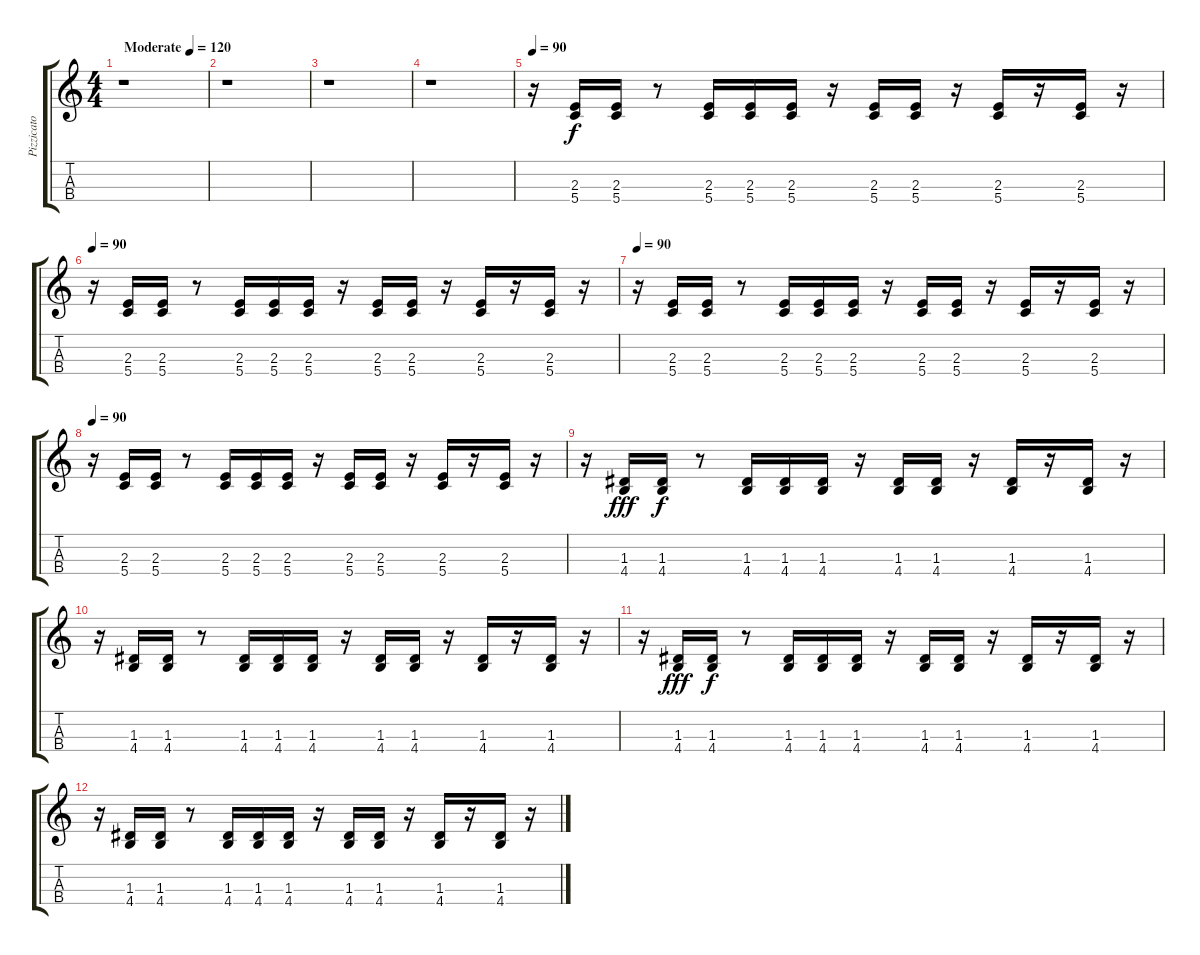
\track ("Pizzicato I" "Pizzicato ") {instrument pizzicatostrings}
\staff {score tabs}
\tuning (E5 A4 D4 G3) {hide}
\ts (4 4)
\tempo (120 "Moderate")
\clef g2
\ks c
r.1{dy f instrument pizzicatostrings} |
r.1 |
r.1 |
r.1 |
\tempo 90
r.16 (2.3 5.4).16{beam merge} (2.3 5.4).16 r.8 (2.3 5.4).16 (2.3 5.4).16 (2.3 5.4).16 r.16 (2.3 5.4).16 (2.3 5.4).16 r.16 (2.3 5.4).16 r.16 (2.3 5.4).16 r.16 |
\tempo 90
r.16 (2.3 5.4).16{beam merge} (2.3 5.4).16 r.8 (2.3 5.4).16 (2.3 5.4).16 (2.3 5.4).16 r.16 (2.3 5.4).16 (2.3 5.4).16 r.16 (2.3 5.4).16 r.16 (2.3 5.4).16 r.16 |
\tempo 90
r.16 (2.3 5.4).16{beam merge} (2.3 5.4).16 r.8 (2.3 5.4).16 (2.3 5.4).16 (2.3 5.4).16 r.16 (2.3 5.4).16 (2.3 5.4).16 r.16 (2.3 5.4).16 r.16 (2.3 5.4).16 r.16 |
\tempo 90
r.16 (2.3 5.4).16{beam merge} (2.3 5.4).16 r.8 (2.3 5.4).16 (2.3 5.4).16 (2.3 5.4).16 r.16 (2.3 5.4).16 (2.3 5.4).16 r.16 (2.3 5.4).16 r.16 (2.3 5.4).16 r.16 |
r.16 (1.3 4.4).16{dy fff} (1.3 4.4).16{dy f} r.8 (1.3 4.4).16 (1.3 4.4).16 (1.3 4.4).16 r.16 (1.3 4.4).16 (1.3 4.4).16 r.16 (1.3 4.4).16 r.16 (1.3 4.4).16 r.16 |
r.16 (1.3 4.4).16 (1.3 4.4).16 r.8 (1.3 4.4).16 (1.3 4.4).16 (1.3 4.4).16 r.16 (1.3 4.4).16 (1.3 4.4).16 r.16 (1.3 4.4).16 r.16 (1.3 4.4).16 r.16 |
r.16 (1.3 4.4).16{dy fff} (1.3 4.4).16{dy f} r.8 (1.3 4.4).16 (1.3 4.4).16 (1.3 4.4).16 r.16 (1.3 4.4).16 (1.3 4.4).16 r.16 (1.3 4.4).16 r.16 (1.3 4.4).16 r.16 |
r.16 (1.3 4.4).16 (1.3 4.4).16 r.8 (1.3 4.4).16 (1.3 4.4).16 (1.3 4.4).16 r.16 (1.3 4.4).16 (1.3 4.4).16 r.16 (1.3 4.4).16 r.16 (1.3 4.4).16 r.16
